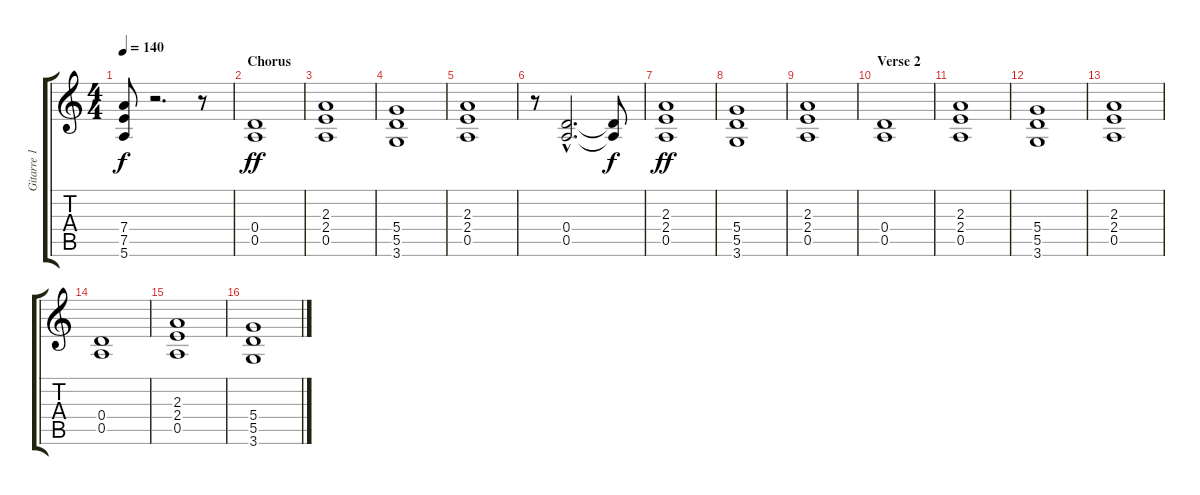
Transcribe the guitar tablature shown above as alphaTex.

\track ("Gitarre 1 - Farin Urlaub" "Gitarre 1 ") {instrument distortionguitar}
\staff {score tabs}
\tuning (E4 B3 G3 D3 A2 E2) {hide}
\ts (4 4)
\tempo 140
\clef g2
\ks c
(7.4{t} 7.5{t} 5.6{t}).8{dy f} r.2{d} r.8 |
\section ("" "Chorus")
(0.4 0.5).1{dy ff} |
(2.3 2.4 0.5).1 |
(5.4 5.5 3.6).1 |
(2.3 2.4 0.5).1 |
r.8 (0.4{hac} 0.5{hac}).2{d} (0.4{t} 0.5{t}).8{dy f} |
(2.3 2.4 0.5).1{dy ff} |
(5.4 5.5 3.6).1 |
(2.3 2.4 0.5).1 |
\section ("" "Verse 2")
(0.4 0.5).1 |
(2.3 2.4 0.5).1 |
(5.4 5.5 3.6).1 |
(2.3 2.4 0.5).1 |
(0.4 0.5).1 |
(2.3 2.4 0.5).1 |
(5.4 5.5 3.6).1
